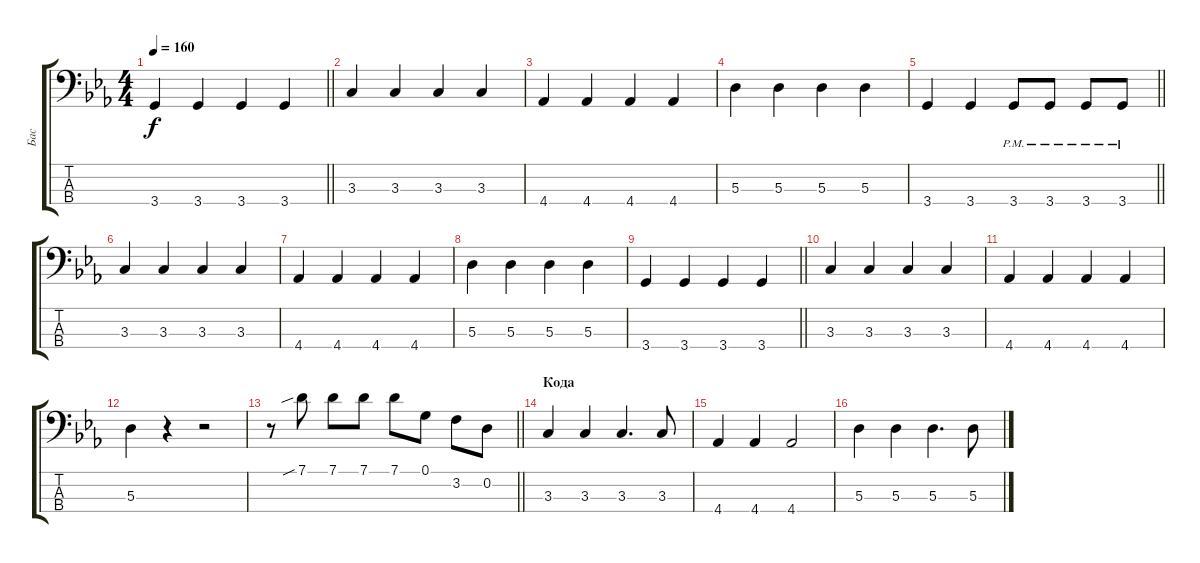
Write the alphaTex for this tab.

\track ("Бас" "Бас") {instrument electricbassfinger}
\staff {score tabs}
\tuning (G2 D2 A1 E1) {hide}
\ts (4 4)
\tempo 160
\clef f4
\barLineRight lightlight
\ks cminor
3.4.4{dy f} 3.4.4 3.4.4 3.4.4 |
3.3.4 3.3.4 3.3.4 3.3.4 |
4.4.4 4.4.4 4.4.4 4.4.4 |
5.3.4 5.3.4 5.3.4 5.3.4 |
\barLineRight lightlight
3.4.4 3.4.4 3.4{pm}.8 3.4{pm}.8 3.4{pm}.8 3.4{pm}.8 |
3.3.4 3.3.4 3.3.4 3.3.4 |
4.4.4 4.4.4 4.4.4 4.4.4 |
5.3.4 5.3.4 5.3.4 5.3.4 |
\barLineRight lightlight
3.4.4 3.4.4 3.4.4 3.4.4 |
3.3.4 3.3.4 3.3.4 3.3.4 |
4.4.4 4.4.4 4.4.4 4.4.4 |
5.3.4 r.4 r.2 |
\barLineRight lightlight
r.8 7.1{sib}.8 7.1.8 7.1.8 7.1.8 0.1.8 3.2.8 0.2.8 |
\section ("" "Кода")
3.3.4 3.3.4 3.3.4{d} 3.3.8 |
4.4.4 4.4.4 4.4.2 |
5.3.4 5.3.4 5.3.4{d} 5.3.8
